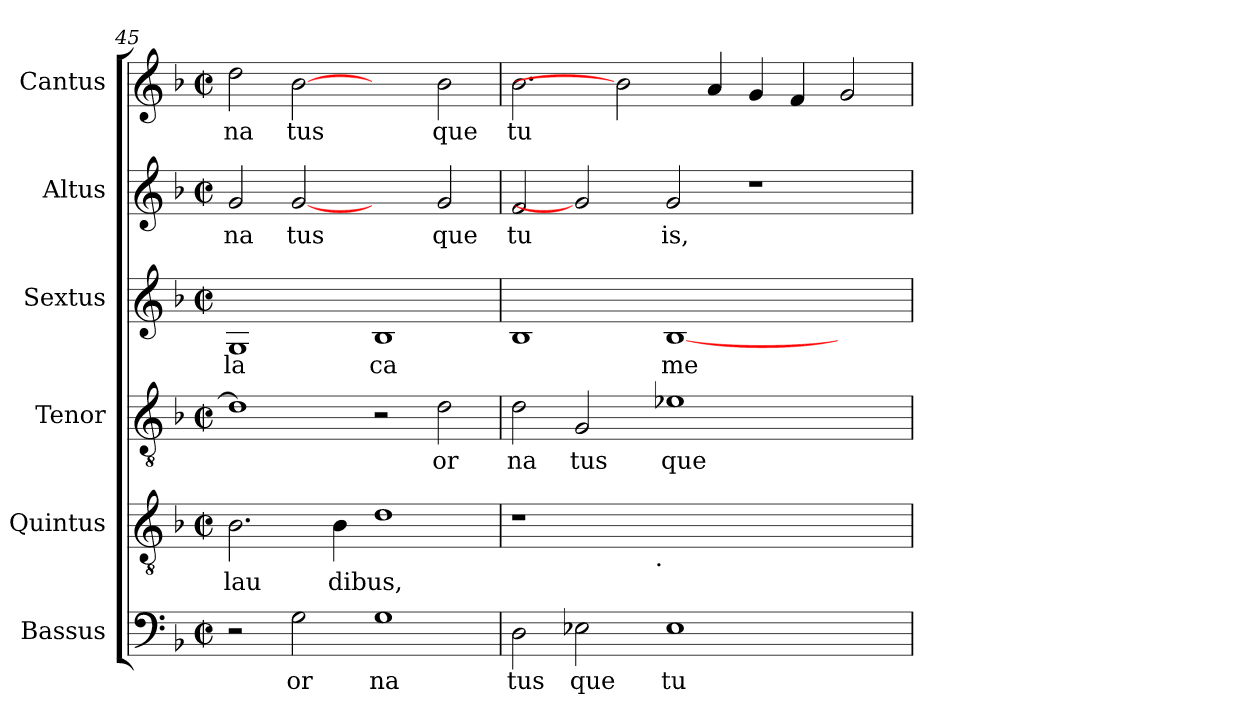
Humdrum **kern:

**kern	**text	**kern	**text	**kern	**text	**kern	**text	**kern	**text	**kern	**text
*part6	*part6	*part5	*part5	*part4	*part4	*part3	*part3	*part2	*part2	*part1	*part1
*staff6	*staff6	*staff5	*staff5	*staff4	*staff4	*staff3	*staff3	*staff2	*staff2	*staff1	*staff1
*I"Bassus	*	*I"Quintus	*	*I"Tenor	*	*I"Sextus	*	*I"Altus	*	*I"Cantus	*
*clefF4	*	*clefGv2	*	*clefGv2	*	*clefG2	*	*clefG2	*	*clefG2	*
*k[b-]	*	*k[b-]	*	*k[b-]	*	*k[b-]	*	*k[b-]	*	*k[b-]	*
*F:	*	*F:	*	*F:	*	*F:	*	*F:	*	*F:	*
*M2/2	*	*M2/2	*	*M2/2	*	*M2/2	*	*M2/2	*	*M2/2	*
*met(c|)	*	*met(c|)	*	*met(c|)	*	*met(c|)	*	*met(c|)	*	*met(c|)	*
=45	=45	=45	=45	=45	=45	=45	=45	=45	=45	=45	=45
!	!	!	!LO:LY:b:cj	!	!LO:LY:b:cj	!	!LO:LY:b:cj	!	!LO:LY:b:cj	!	!LO:LY:b:cj
2r	.	2.B-\	lau	1d]	.	1G	la	2g/	na	2dd\	na
!	!LO:LY:b:cj	!	!	!	!	!	!	!	!LO:LY:b:cj	!	!LO:LY:b:cj
2G\	or	.	.	.	.	.	.	[2g	tus	[2b-	tus
!	!	!	!LO:LY:b:cj	!	!	!	!	!	!	!	!
.	.	4B-\	dibus,	.	.	.	.	.	.	.	.
!	!LO:LY:b:cj	!	!LO:LY:b:cj	!	!	!	!LO:LY:b:cj	!	!	!	!
1G	na	1d	.	2r	.	1B-	ca	2ryy	.	2ryy	.
!	!	!	!	!	!LO:LY:b:cj	!	!	!	!LO:LY:b:cj	!	!LO:LY:b:cj
.	.	.	.	2d\	or	.	.	2g/	que	2b-\	que
!!LO:LB:g=z
=46	=46	=46	=46	=46	=46	=46	=46	=46	=46	=46	=46
!	!LO:LY:b:cj	!	!	!	!LO:LY:b:cj	!	!LO:LY:b:cj	!	!LO:LY:b:cj	!	!LO:LY:b:cj
*	*	*^	*	*	*	*	*	*	*	*	*
2D\	tus	1r	2ryy	.	2d\	na	1B-	.	2f/	tu	2.b-\	tu-
!	!LO:LY:b:cj	!	!	!	!	!LO:LY:b:cj	!	!	!	!	!	!
2E-X\	que	.	4...ryy	.	2G/	tus	.	.	2g]	.	.	.
.	.	.	.	.	.	.	.	.	.	.	2b-]	.
!	!	!	!LO:TX:b:t=.	!	!	!	!	!	!	!	!	!
.	.	.	1ryy	.	.	.	.	.	.	.	.	.
!	!LO:LY:b:cj	!	!	!	!	!LO:LY:b:cj	!	!LO:LY:b:cj	!	!LO:LY:b:cj	!	!
1E-	tu-	1.ryy	.	.	1e-X	que	[<1B-	me	2g/	is,	.	.
!	!	!	!	!	!	!	!	!	!	!	!	!LO:LY:b:cj
.	.	.	.	.	.	.	.	.	.	.	4a/	--
!	!	!	!	!	!	!	!	!	!	!	!	!LO:LY:b:cj
.	.	.	.	.	.	.	.	.	1r	.	4g/	--
!	!	!	!	!	!	!	!	!	!	!	!	!LO:LY:b:cj
.	.	.	.	.	.	.	.	.	.	.	4f/	--
.	.	.	2ryy	.	.	.	.	.	.	.	.	.
!	!	!	!	!	!	!	!	!	!	!	!	!LO:LY:b:cj
2ryy	.	.	.	.	2ryy	.	2ryy	.	.	.	2g/	--
.	.	.	32ryy	.	.	.	.	.	.	.	.	.
*	*	*v	*v	*	*	*	*	*	*	*	*	*
=	=	=	=	=	=	=	=	=	=	=	=
*-	*-	*-	*-	*-	*-	*-	*-	*-	*-	*-	*-
